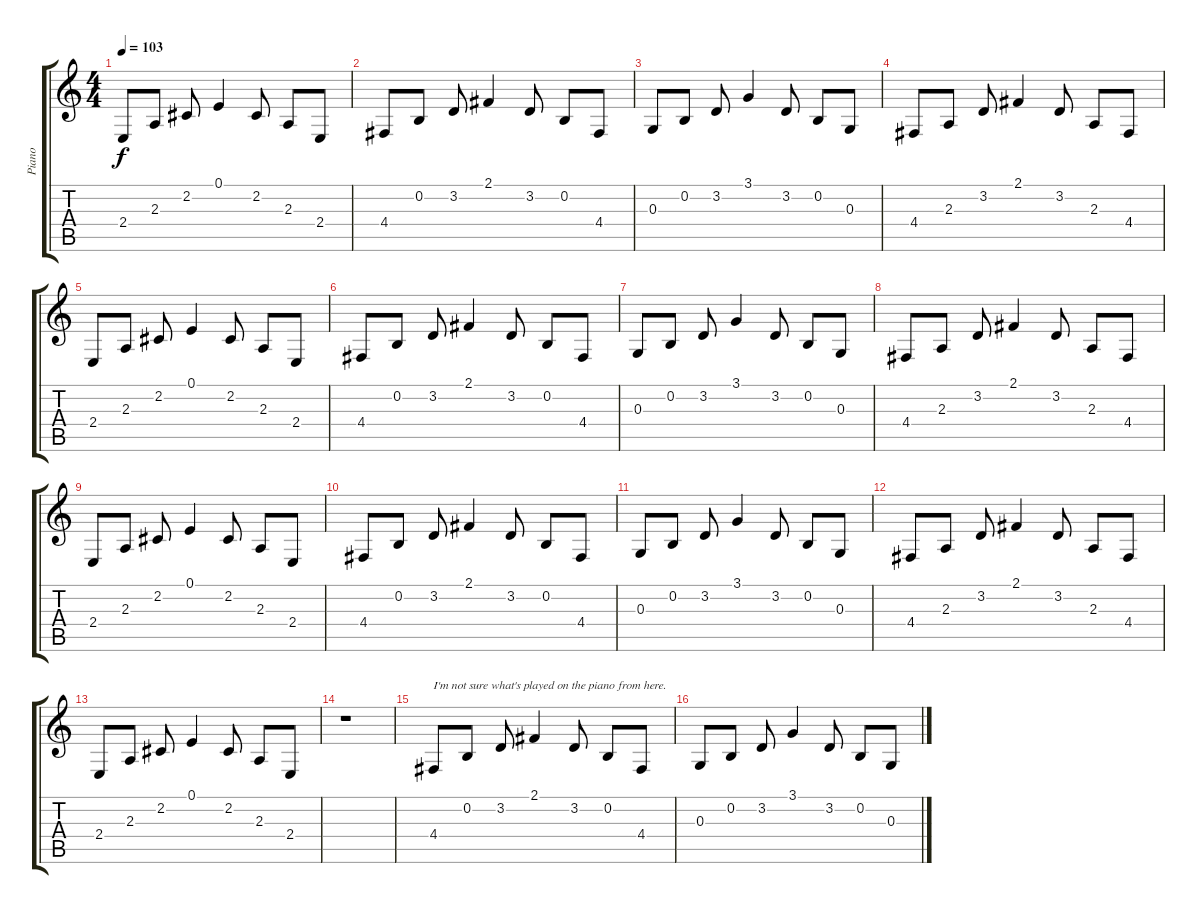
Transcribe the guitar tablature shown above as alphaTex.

\track ("Piano" "Piano") {instrument acousticgrandpiano}
\staff {score tabs}
\tuning (E4 B3 G3 D3 A2 E2) {hide}
\ts (4 4)
\tempo 103
\clef g2
\ks c
2.4.8{dy f} 2.3.8 2.2.8 0.1.4 2.2.8 2.3.8 2.4.8 |
4.4.8 0.2.8 3.2.8 2.1.4 3.2.8 0.2.8 4.4.8 |
0.3.8 0.2.8 3.2.8 3.1.4 3.2.8 0.2.8 0.3.8 |
4.4.8 2.3.8 3.2.8 2.1.4 3.2.8 2.3.8 4.4.8 |
2.4.8 2.3.8 2.2.8 0.1.4 2.2.8 2.3.8 2.4.8 |
4.4.8 0.2.8 3.2.8 2.1.4 3.2.8 0.2.8 4.4.8 |
0.3.8 0.2.8 3.2.8 3.1.4 3.2.8 0.2.8 0.3.8 |
4.4.8 2.3.8 3.2.8 2.1.4 3.2.8 2.3.8 4.4.8 |
2.4.8 2.3.8 2.2.8 0.1.4 2.2.8 2.3.8 2.4.8 |
4.4.8 0.2.8 3.2.8 2.1.4 3.2.8 0.2.8 4.4.8 |
0.3.8 0.2.8 3.2.8 3.1.4 3.2.8 0.2.8 0.3.8 |
4.4.8 2.3.8 3.2.8 2.1.4 3.2.8 2.3.8 4.4.8 |
2.4.8 2.3.8 2.2.8 0.1.4 2.2.8 2.3.8 2.4.8 |
r.1 |
4.4.8{txt "I'm not sure what's played on the piano from here."} 0.2.8 3.2.8 2.1.4 3.2.8 0.2.8 4.4.8 |
0.3.8 0.2.8 3.2.8 3.1.4 3.2.8 0.2.8 0.3.8
